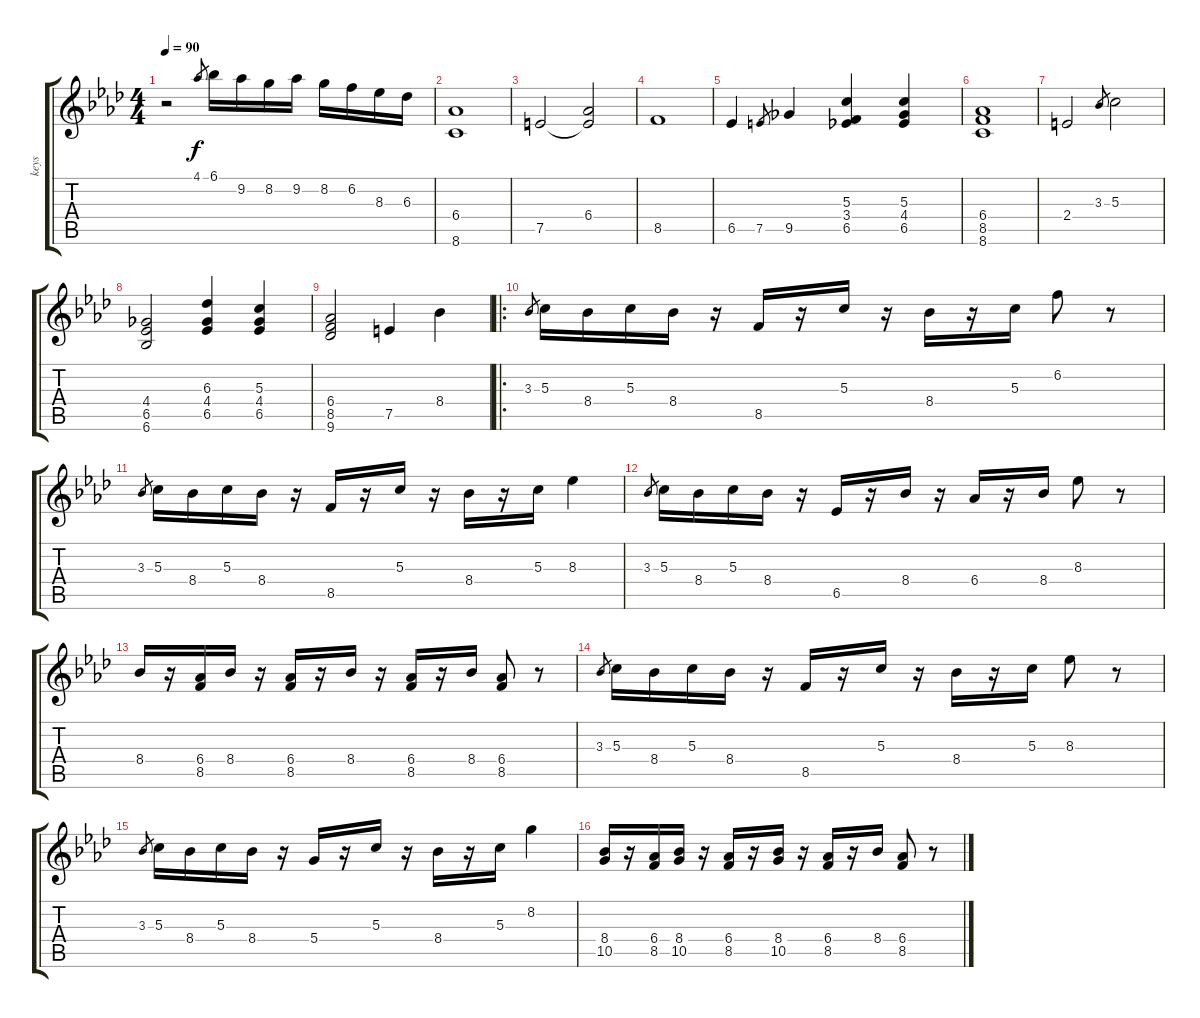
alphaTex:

\track ("keys" "keys") {instrument electricguitarjazz}
\staff {score tabs}
\tuning (E4 B3 G3 D3 A2 E2) {hide}
\ts (4 4)
\tempo 90
\clef g2
\ks ab
r.2{dy f} 4.1.8{gr} 6.1.16 9.2.16 8.2.16 9.2.16 8.2.16 6.2.16 8.3.16 6.3.16 |
(6.4 8.6).1 |
7.5.2 (6.4 7.5{t}).2 |
8.5.1 |
6.5.4 7.5.8{gr} 9.5.4 (5.3 3.4 6.5).4 (5.3 4.4 6.5).4 |
(6.4 8.5 8.6).1 |
2.4.2 3.3.8{gr} 5.3.2 |
(4.4 6.5 6.6).2 (6.3 4.4 6.5).4 (5.3 4.4 6.5).4 |
(6.4 8.5 9.6).2 7.5.4 8.4.4 |
\ro
3.3.8{gr} 5.3.16 8.4.16 5.3.16 8.4.16 r.16 8.5.16 r.16 5.3.16 r.16 8.4.16 r.16 5.3.16 6.2.8 r.8 |
3.3.8{gr} 5.3.16 8.4.16 5.3.16 8.4.16 r.16 8.5.16 r.16 5.3.16 r.16 8.4.16 r.16 5.3.16 8.3.4 |
3.3.8{gr} 5.3.16 8.4.16 5.3.16 8.4.16 r.16 6.5.16 r.16 8.4.16 r.16 6.4.16 r.16 8.4.16 8.3.8 r.8 |
8.4.16 r.16 (6.4 8.5).16 8.4.16 r.16 (6.4 8.5).16 r.16 8.4.16 r.16 (6.4 8.5).16 r.16 8.4.16 (6.4 8.5).8 r.8 |
3.3.8{gr} 5.3.16 8.4.16 5.3.16 8.4.16 r.16 8.5.16 r.16 5.3.16 r.16 8.4.16 r.16 5.3.16 8.3.8 r.8 |
3.3.8{gr} 5.3.16 8.4.16 5.3.16 8.4.16 r.16 5.4.16 r.16 5.3.16 r.16 8.4.16 r.16 5.3.16 8.2.4 |
(8.4 10.5).16 r.16 (6.4 8.5).16 (8.4 10.5).16 r.16 (6.4 8.5).16 r.16 (8.4 10.5).16 r.16 (6.4 8.5).16 r.16 8.4.16 (6.4 8.5).8 r.8
